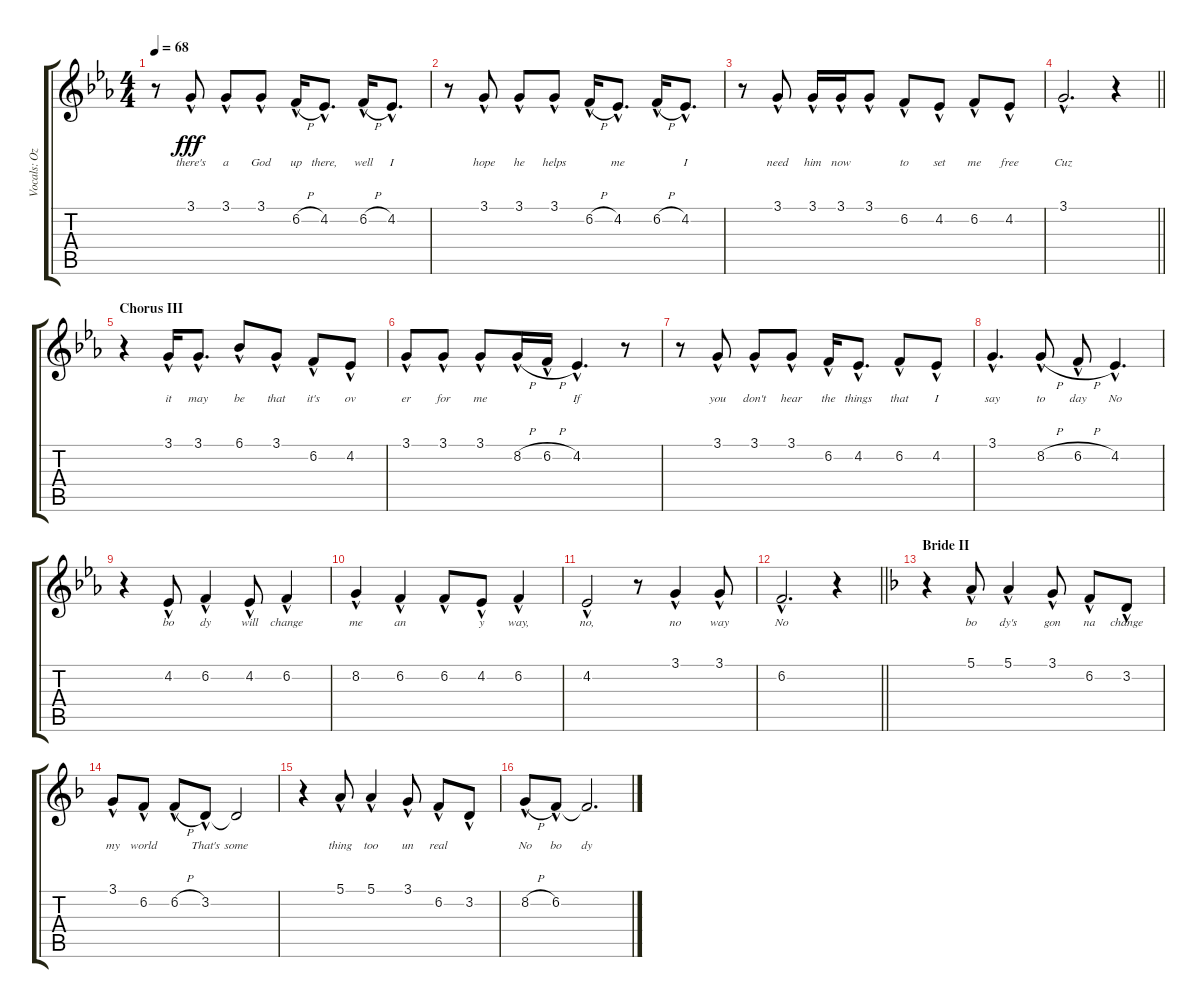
\track ("Vocals: Ozzy" "Vocals: Oz") {instrument lead2sawtooth}
\staff {score tabs}
\tuning (E4 B3 G3 D3 A2 E2) {hide}
\ts (4 4)
\tempo 68
\clef g2
\ks eb
r.8{dy fff} 3.1{hac}.8{lyrics (0 "there's") lyrics (1 "") lyrics (2 "") lyrics (3 "") lyrics (4 "")} 3.1{hac}.8{lyrics (0 "a") lyrics (1 "") lyrics (2 "") lyrics (3 "") lyrics (4 "")} 3.1{hac}.8{lyrics (0 "God") lyrics (1 "") lyrics (2 "") lyrics (3 "") lyrics (4 "")} 6.2{h hac}.16{lyrics (0 "up") lyrics (1 "") lyrics (2 "") lyrics (3 "") lyrics (4 "")} 4.2{hac}.8{d lyrics (0 "there,") lyrics (1 "") lyrics (2 "") lyrics (3 "") lyrics (4 "")} 6.2{h hac}.16{lyrics (0 "well") lyrics (1 "") lyrics (2 "") lyrics (3 "") lyrics (4 "")} 4.2{hac}.8{d lyrics (0 "I") lyrics (1 "") lyrics (2 "") lyrics (3 "") lyrics (4 "")} |
r.8 3.1{hac}.8{lyrics (0 "hope") lyrics (1 "") lyrics (2 "") lyrics (3 "") lyrics (4 "")} 3.1{hac}.8{lyrics (0 "he") lyrics (1 "") lyrics (2 "") lyrics (3 "") lyrics (4 "")} 3.1{hac}.8{lyrics (0 "helps") lyrics (1 "") lyrics (2 "") lyrics (3 "") lyrics (4 "")} 6.2{h hac}.16{lyrics (0 "") lyrics (1 "") lyrics (2 "") lyrics (3 "") lyrics (4 "")} 4.2{hac}.8{d lyrics (0 "me") lyrics (1 "") lyrics (2 "") lyrics (3 "") lyrics (4 "")} 6.2{h hac}.16{lyrics (0 "") lyrics (1 "") lyrics (2 "") lyrics (3 "") lyrics (4 "")} 4.2{hac}.8{d lyrics (0 "I") lyrics (1 "") lyrics (2 "") lyrics (3 "") lyrics (4 "")} |
r.8 3.1{hac}.8{lyrics (0 "need") lyrics (1 "") lyrics (2 "") lyrics (3 "") lyrics (4 "")} 3.1{hac}.16{lyrics (0 "him") lyrics (1 "") lyrics (2 "") lyrics (3 "") lyrics (4 "")} 3.1{hac}.16{lyrics (0 "now") lyrics (1 "") lyrics (2 "") lyrics (3 "") lyrics (4 "")} 3.1{hac}.8{lyrics (0 "") lyrics (1 "") lyrics (2 "") lyrics (3 "") lyrics (4 "")} 6.2{hac}.8{lyrics (0 "to") lyrics (1 "") lyrics (2 "") lyrics (3 "") lyrics (4 "")} 4.2{hac}.8{lyrics (0 "set") lyrics (1 "") lyrics (2 "") lyrics (3 "") lyrics (4 "")} 6.2{hac}.8{lyrics (0 "me") lyrics (1 "") lyrics (2 "") lyrics (3 "") lyrics (4 "")} 4.2{hac}.8{lyrics (0 "free") lyrics (1 "") lyrics (2 "") lyrics (3 "") lyrics (4 "")} |
\barLineRight lightlight
3.1{hac}.2{d lyrics (0 "Cuz") lyrics (1 "") lyrics (2 "") lyrics (3 "") lyrics (4 "")} r.4 |
\section ("" "Chorus III")
r.4 3.1{hac}.16{lyrics (0 "it") lyrics (1 "") lyrics (2 "") lyrics (3 "") lyrics (4 "")} 3.1{hac}.8{d lyrics (0 "may") lyrics (1 "") lyrics (2 "") lyrics (3 "") lyrics (4 "")} 6.1{hac}.8{lyrics (0 "be") lyrics (1 "") lyrics (2 "") lyrics (3 "") lyrics (4 "")} 3.1{hac}.8{lyrics (0 "that") lyrics (1 "") lyrics (2 "") lyrics (3 "") lyrics (4 "")} 6.2{hac}.8{lyrics (0 "it's") lyrics (1 "") lyrics (2 "") lyrics (3 "") lyrics (4 "")} 4.2{hac}.8{lyrics (0 "ov") lyrics (1 "") lyrics (2 "") lyrics (3 "") lyrics (4 "")} |
3.1{hac}.8{lyrics (0 "er") lyrics (1 "") lyrics (2 "") lyrics (3 "") lyrics (4 "")} 3.1{hac}.8{lyrics (0 "for") lyrics (1 "") lyrics (2 "") lyrics (3 "") lyrics (4 "")} 3.1{hac}.8{lyrics (0 "me") lyrics (1 "") lyrics (2 "") lyrics (3 "") lyrics (4 "")} 8.2{h hac}.16{lyrics (0 "") lyrics (1 "") lyrics (2 "") lyrics (3 "") lyrics (4 "")} 6.2{h hac}.16{lyrics (0 "") lyrics (1 "") lyrics (2 "") lyrics (3 "") lyrics (4 "")} 4.2{hac}.4{d lyrics (0 "If") lyrics (1 "") lyrics (2 "") lyrics (3 "") lyrics (4 "")} r.8 |
r.8 3.1{hac}.8{lyrics (0 "you") lyrics (1 "") lyrics (2 "") lyrics (3 "") lyrics (4 "")} 3.1{hac}.8{lyrics (0 "don't") lyrics (1 "") lyrics (2 "") lyrics (3 "") lyrics (4 "")} 3.1{hac}.8{lyrics (0 "hear") lyrics (1 "") lyrics (2 "") lyrics (3 "") lyrics (4 "")} 6.2{hac}.16{lyrics (0 "the") lyrics (1 "") lyrics (2 "") lyrics (3 "") lyrics (4 "")} 4.2{hac}.8{d lyrics (0 "things") lyrics (1 "") lyrics (2 "") lyrics (3 "") lyrics (4 "")} 6.2{hac}.8{lyrics (0 "that") lyrics (1 "") lyrics (2 "") lyrics (3 "") lyrics (4 "")} 4.2{hac}.8{lyrics (0 "I") lyrics (1 "") lyrics (2 "") lyrics (3 "") lyrics (4 "")} |
3.1{hac}.4{d lyrics (0 "say") lyrics (1 "") lyrics (2 "") lyrics (3 "") lyrics (4 "")} 8.2{h hac}.8{lyrics (0 "to") lyrics (1 "") lyrics (2 "") lyrics (3 "") lyrics (4 "")} 6.2{h hac}.8{lyrics (0 "day") lyrics (1 "") lyrics (2 "") lyrics (3 "") lyrics (4 "")} 4.2{hac}.4{d lyrics (0 "No") lyrics (1 "") lyrics (2 "") lyrics (3 "") lyrics (4 "")} |
r.4 4.2{hac}.8{lyrics (0 "bo") lyrics (1 "") lyrics (2 "") lyrics (3 "") lyrics (4 "")} 6.2{hac}.4{lyrics (0 "dy") lyrics (1 "") lyrics (2 "") lyrics (3 "") lyrics (4 "")} 4.2{hac}.8{lyrics (0 "will") lyrics (1 "") lyrics (2 "") lyrics (3 "") lyrics (4 "")} 6.2{hac}.4{lyrics (0 "change") lyrics (1 "") lyrics (2 "") lyrics (3 "") lyrics (4 "")} |
8.2{hac}.4{lyrics (0 "me") lyrics (1 "") lyrics (2 "") lyrics (3 "") lyrics (4 "")} 6.2{hac}.4{lyrics (0 "an") lyrics (1 "") lyrics (2 "") lyrics (3 "") lyrics (4 "")} 6.2{hac}.8{lyrics (0 "") lyrics (1 "") lyrics (2 "") lyrics (3 "") lyrics (4 "")} 4.2{hac}.8{lyrics (0 "y") lyrics (1 "") lyrics (2 "") lyrics (3 "") lyrics (4 "")} 6.2{hac}.4{lyrics (0 "way,") lyrics (1 "") lyrics (2 "") lyrics (3 "") lyrics (4 "")} |
4.2{hac}.2{lyrics (0 "no,") lyrics (1 "") lyrics (2 "") lyrics (3 "") lyrics (4 "")} r.8 3.1{hac}.4{lyrics (0 "no") lyrics (1 "") lyrics (2 "") lyrics (3 "") lyrics (4 "")} 3.1{hac}.8{lyrics (0 "way") lyrics (1 "") lyrics (2 "") lyrics (3 "") lyrics (4 "")} |
\barLineRight lightlight
6.2{hac}.2{d lyrics (0 "No") lyrics (1 "") lyrics (2 "") lyrics (3 "") lyrics (4 "")} r.4 |
\section ("" "Bride II")
\ks dminor
r.4 5.1{hac}.8{lyrics (0 "bo") lyrics (1 "") lyrics (2 "") lyrics (3 "") lyrics (4 "")} 5.1{hac}.4{lyrics (0 "dy's") lyrics (1 "") lyrics (2 "") lyrics (3 "") lyrics (4 "")} 3.1{hac}.8{lyrics (0 "gon") lyrics (1 "") lyrics (2 "") lyrics (3 "") lyrics (4 "")} 6.2{hac}.8{lyrics (0 "na") lyrics (1 "") lyrics (2 "") lyrics (3 "") lyrics (4 "")} 3.2{hac}.8{lyrics (0 "change") lyrics (1 "") lyrics (2 "") lyrics (3 "") lyrics (4 "")} |
3.1{hac}.8{lyrics (0 "my") lyrics (1 "") lyrics (2 "") lyrics (3 "") lyrics (4 "")} 6.2{hac}.8{lyrics (0 "world") lyrics (1 "") lyrics (2 "") lyrics (3 "") lyrics (4 "")} 6.2{h hac}.8{lyrics (0 "") lyrics (1 "") lyrics (2 "") lyrics (3 "") lyrics (4 "")} 3.2{hac}.8{lyrics (0 "That's") lyrics (1 "") lyrics (2 "") lyrics (3 "") lyrics (4 "")} 3.2{t}.2{lyrics (0 "some") lyrics (1 "") lyrics (2 "") lyrics (3 "") lyrics (4 "")} |
r.4 5.1{hac}.8{lyrics (0 "thing") lyrics (1 "") lyrics (2 "") lyrics (3 "") lyrics (4 "")} 5.1{hac}.4{lyrics (0 "too") lyrics (1 "") lyrics (2 "") lyrics (3 "") lyrics (4 "")} 3.1{hac}.8{lyrics (0 "un") lyrics (1 "") lyrics (2 "") lyrics (3 "") lyrics (4 "")} 6.2{hac}.8{lyrics (0 "real") lyrics (1 "") lyrics (2 "") lyrics (3 "") lyrics (4 "")} 3.2{hac}.8{lyrics (0 "") lyrics (1 "") lyrics (2 "") lyrics (3 "") lyrics (4 "")} |
8.2{h hac}.8{lyrics (0 "No") lyrics (1 "") lyrics (2 "") lyrics (3 "") lyrics (4 "")} 6.2{hac}.8{lyrics (0 "bo") lyrics (1 "") lyrics (2 "") lyrics (3 "") lyrics (4 "")} 6.2{t}.2{d lyrics (0 "dy") lyrics (1 "") lyrics (2 "") lyrics (3 "") lyrics (4 "")}
